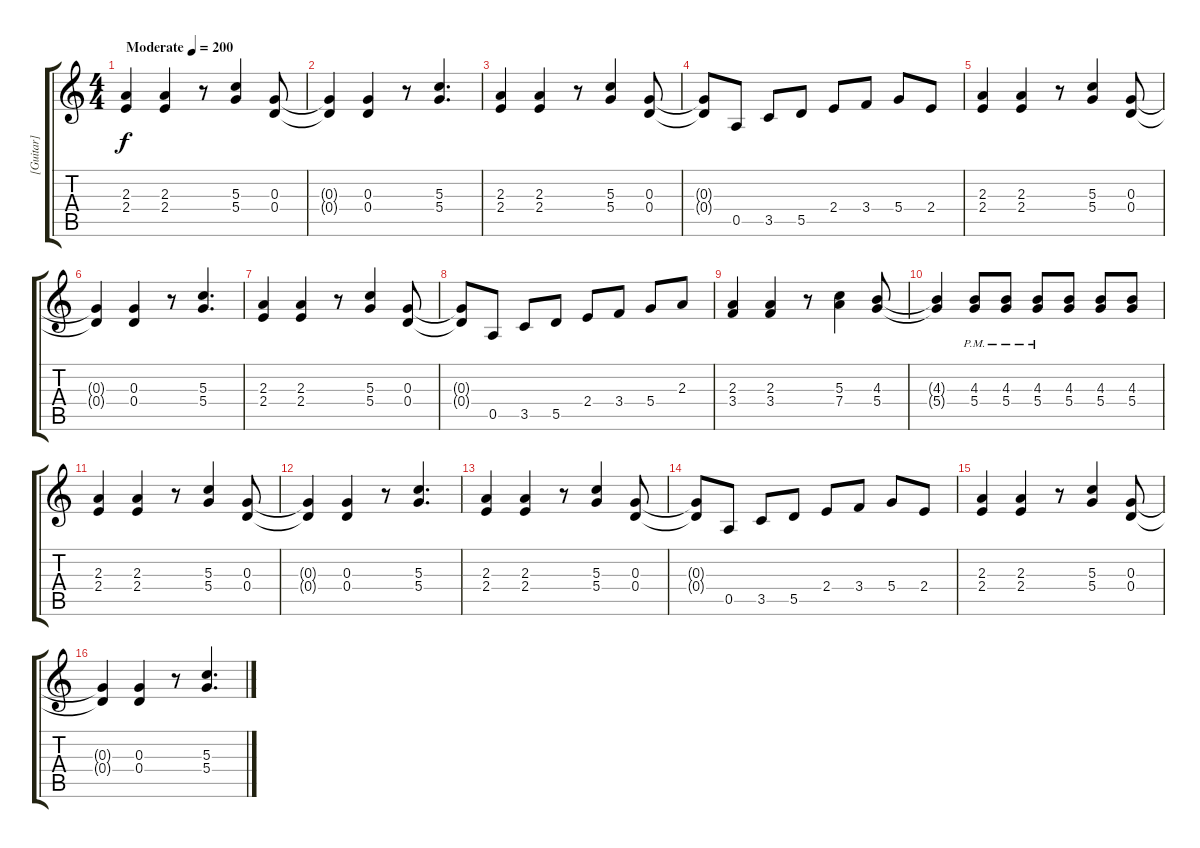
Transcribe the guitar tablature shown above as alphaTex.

\track ("[Guitar]" "[Guitar]") {instrument distortionguitar}
\staff {score tabs}
\tuning (E4 B3 G3 D3 A2 E2) {hide}
\ts (4 4)
\tempo (200 "Moderate")
\clef g2
\ks c
(2.3 2.4).4{dy f instrument distortionguitar} (2.3 2.4).4 r.8 (5.3 5.4).4 (0.3 0.4).8 |
(0.3{t} 0.4{t}).4 (0.3 0.4).4 r.8 (5.3 5.4).4{d} |
(2.3 2.4).4 (2.3 2.4).4 r.8 (5.3 5.4).4 (0.3 0.4).8 |
(0.3{t} 0.4{t}).8 0.5.8 3.5.8 5.5.8 2.4.8 3.4.8 5.4.8 2.4.8 |
(2.3 2.4).4 (2.3 2.4).4 r.8 (5.3 5.4).4 (0.3 0.4).8 |
(0.3{t} 0.4{t}).4 (0.3 0.4).4 r.8 (5.3 5.4).4{d} |
(2.3 2.4).4 (2.3 2.4).4 r.8 (5.3 5.4).4 (0.3 0.4).8 |
(0.3{t} 0.4{t}).8 0.5.8 3.5.8 5.5.8 2.4.8 3.4.8 5.4.8 2.3.8 |
(2.3 3.4).4 (2.3 3.4).4 r.8 (5.3 7.4).4 (4.3 5.4).8 |
(4.3{t} 5.4{t}).4 (4.3{pm} 5.4{pm}).8 (4.3{pm} 5.4{pm}).8 (4.3{pm} 5.4{pm}).8 (4.3 5.4).8 (4.3 5.4).8 (4.3 5.4).8 |
(2.3 2.4).4 (2.3 2.4).4 r.8 (5.3 5.4).4 (0.3 0.4).8 |
(0.3{t} 0.4{t}).4 (0.3 0.4).4 r.8 (5.3 5.4).4{d} |
(2.3 2.4).4 (2.3 2.4).4 r.8 (5.3 5.4).4 (0.3 0.4).8 |
(0.3{t} 0.4{t}).8 0.5.8 3.5.8 5.5.8 2.4.8 3.4.8 5.4.8 2.4.8 |
(2.3 2.4).4 (2.3 2.4).4 r.8 (5.3 5.4).4 (0.3 0.4).8 |
(0.3{t} 0.4{t}).4 (0.3 0.4).4 r.8 (5.3 5.4).4{d}
